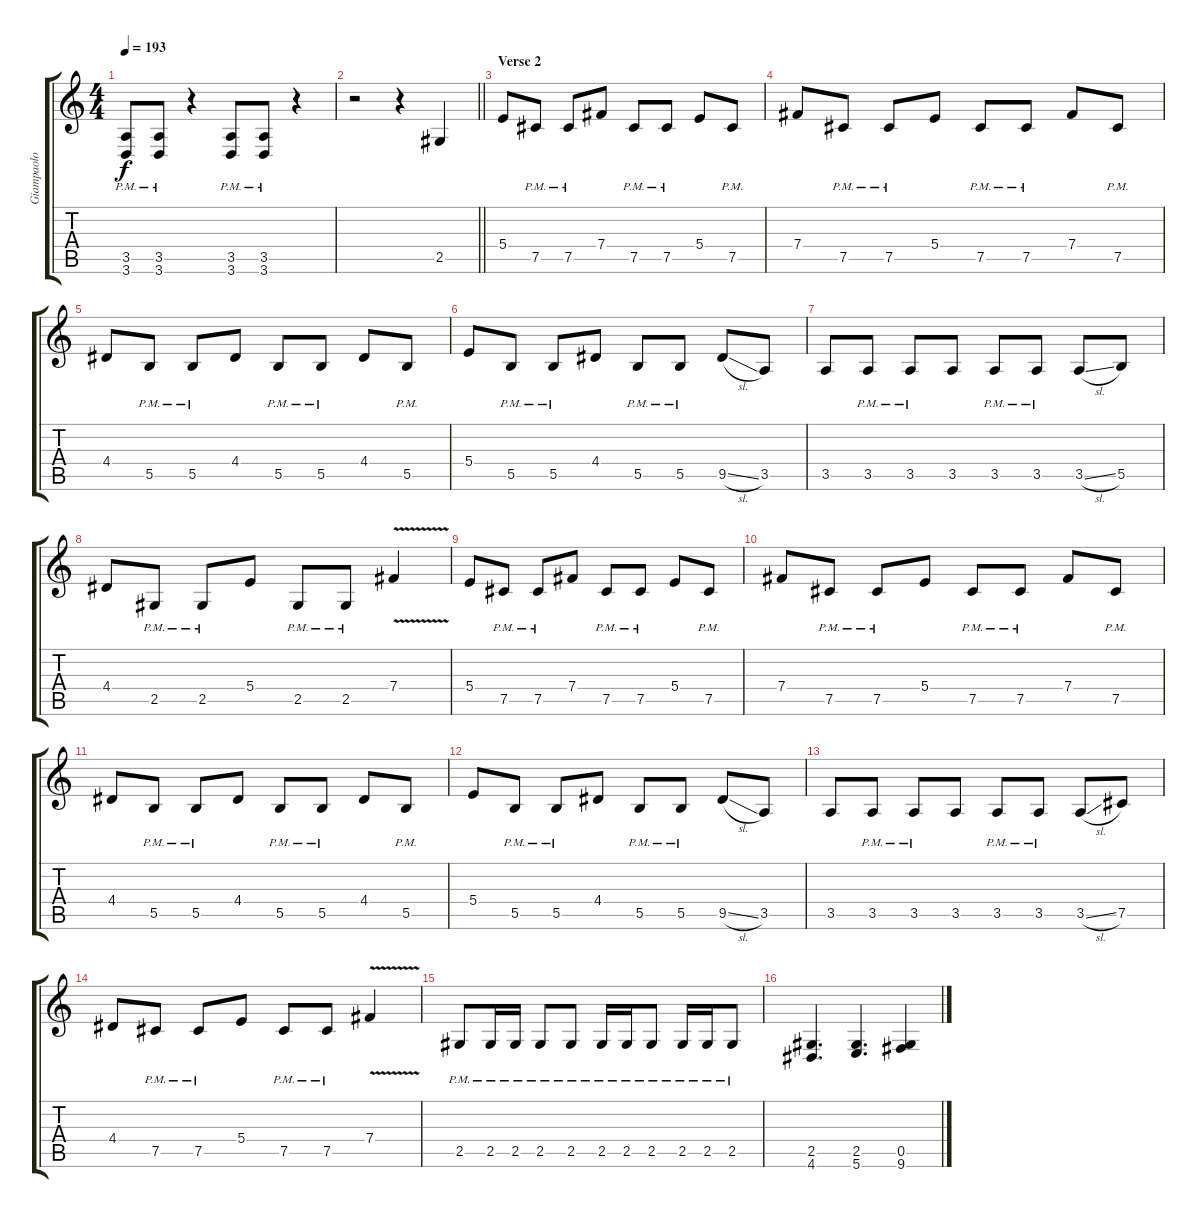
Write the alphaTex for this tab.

\track ("Giampaolo Caprino (6-String)" "Giampaolo ") {instrument overdrivenguitar}
\staff {score tabs}
\tuning (Db4 Ab3 E3 B2 Gb2 B1) {hide}
\ts (4 4)
\tempo 193
\clef g2
\ks c
(3.5{pm} 3.6{pm}).8{dy f} (3.5{pm} 3.6{pm}).8 r.4 (3.5{pm} 3.6{pm}).8 (3.5{pm} 3.6{pm}).8 r.4 |
\barLineRight lightlight
r.2 r.4 2.5.4 |
\section ("" "Verse 2")
5.4.8 7.5{pm}.8 7.5{pm}.8 7.4.8 7.5{pm}.8 7.5{pm}.8 5.4.8 7.5{pm}.8 |
7.4.8 7.5{pm}.8 7.5{pm}.8 5.4.8 7.5{pm}.8 7.5{pm}.8 7.4.8 7.5{pm}.8 |
4.4.8 5.5{pm}.8 5.5{pm}.8 4.4.8 5.5{pm}.8 5.5{pm}.8 4.4.8 5.5{pm}.8 |
5.4.8 5.5{pm}.8 5.5{pm}.8 4.4.8 5.5{pm}.8 5.5{pm}.8 9.5{sl}.8 3.5.8 |
3.5.8 3.5{pm}.8 3.5{pm}.8 3.5.8 3.5{pm}.8 3.5{pm}.8 3.5{sl}.8 5.5.8 |
4.4.8 2.5{pm}.8 2.5{pm}.8 5.4.8 2.5{pm}.8 2.5{pm}.8 7.4{v}.4 |
5.4.8 7.5{pm}.8 7.5{pm}.8 7.4.8 7.5{pm}.8 7.5{pm}.8 5.4.8 7.5{pm}.8 |
7.4.8 7.5{pm}.8 7.5{pm}.8 5.4.8 7.5{pm}.8 7.5{pm}.8 7.4.8 7.5{pm}.8 |
4.4.8 5.5{pm}.8 5.5{pm}.8 4.4.8 5.5{pm}.8 5.5{pm}.8 4.4.8 5.5{pm}.8 |
5.4.8 5.5{pm}.8 5.5{pm}.8 4.4.8 5.5{pm}.8 5.5{pm}.8 9.5{sl}.8 3.5.8 |
3.5.8 3.5{pm}.8 3.5{pm}.8 3.5.8 3.5{pm}.8 3.5{pm}.8 3.5{sl}.8 7.5.8 |
4.4.8 7.5{pm}.8 7.5{pm}.8 5.4.8 7.5{pm}.8 7.5{pm}.8 7.4{v}.4 |
2.5{pm}.8 2.5{pm}.16 2.5{pm}.16 2.5{pm}.8 2.5{pm}.8 2.5{pm}.16 2.5{pm}.16 2.5{pm}.8 2.5{pm}.16 2.5{pm}.16 2.5{pm}.8 |
(2.5 4.6).4{d} (2.5 5.6).4{d} (0.5 9.6).4
